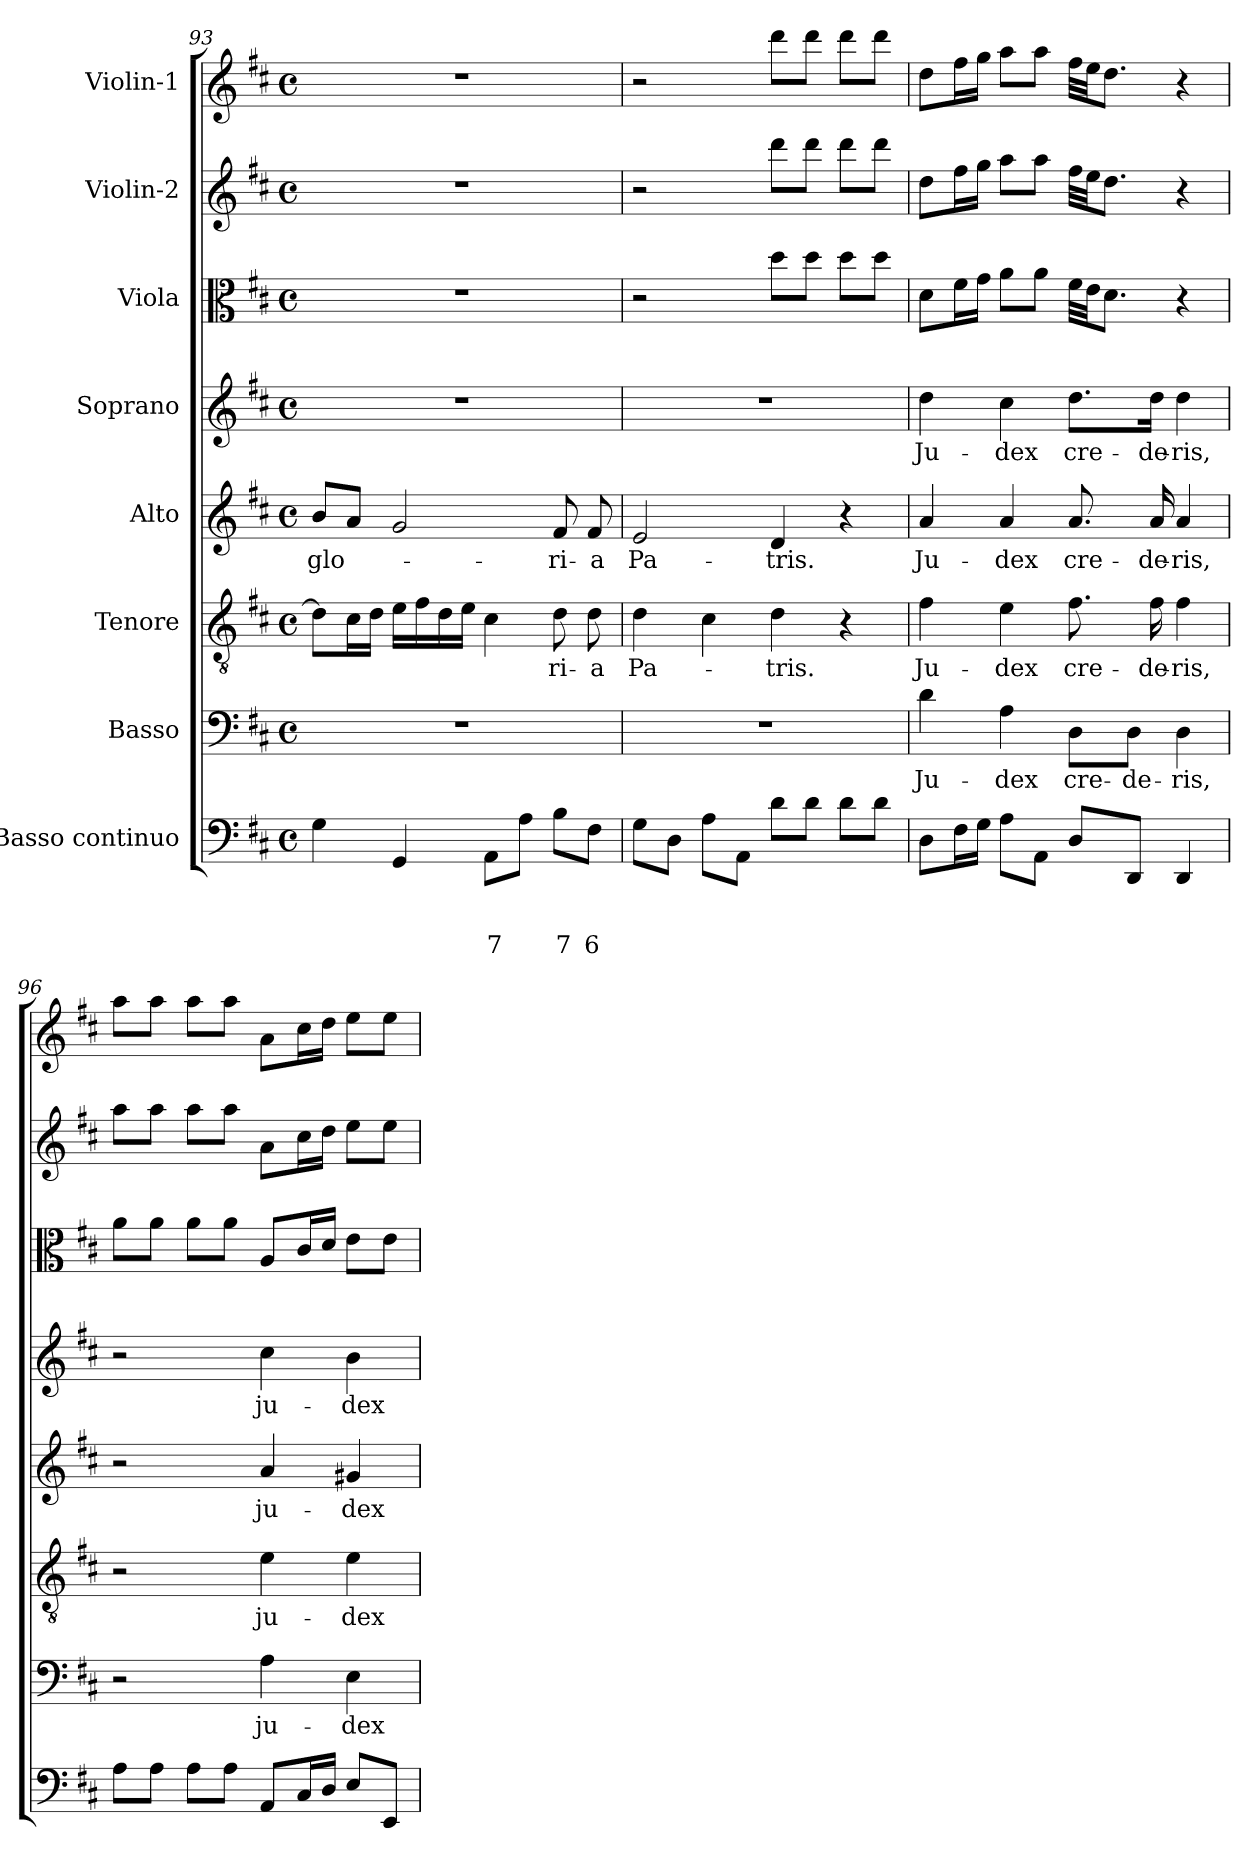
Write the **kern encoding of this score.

**kern	**text	**text	**text	**kern	**text	**kern	**text	**kern	**text	**kern	**text	**kern	**kern	**kern
*part8	*part8	*part8	*part8	*part7	*part7	*part6	*part6	*part5	*part5	*part4	*part4	*part3	*part2	*part1
*staff8	*staff8	*staff8	*staff8	*staff7	*staff7	*staff6	*staff6	*staff5	*staff5	*staff4	*staff4	*staff3	*staff2	*staff1
*I"Basso continuo	*	*	*	*I"Basso	*	*I"Tenore	*	*I"Alto	*	*I"Soprano	*	*I"Viola	*I"Violin-2	*I"Violin-1
!!LO:PB:g=z
*clefF4	*	*	*	*clefF4	*	*clefGv2	*	*clefG2	*	*clefG2	*	*clefC3	*clefG2	*clefG2
*k[f#c#]	*	*	*	*k[f#c#]	*	*k[f#c#]	*	*k[f#c#]	*	*k[f#c#]	*	*k[f#c#]	*k[f#c#]	*k[f#c#]
*D:	*	*	*	*D:	*	*D:	*	*D:	*	*D:	*	*D:	*D:	*D:
*M4/4	*	*	*	*M4/4	*	*M4/4	*	*M4/4	*	*M4/4	*	*M4/4	*M4/4	*M4/4
*met(c)	*	*	*	*met(c)	*	*met(c)	*	*met(c)	*	*met(c)	*	*met(c)	*met(c)	*met(c)
=93	=93	=93	=93	=93	=93	=93	=93	=93	=93	=93	=93	=93	=93	=93
!	!	!	!	!	!	!	!	!	!LO:LY:b	!	!	!	!	!
4G\	.	.	.	1r	.	8d\L]	.	8b/L	glo-	1r	.	1r	1r	1r
.	.	.	.	.	.	16c#\L	.	8a/J	.	.	.	.	.	.
.	.	.	.	.	.	16d\JJ	.	.	.	.	.	.	.	.
4GG/	.	.	.	.	.	16e\LL	.	2g/	.	.	.	.	.	.
.	.	.	.	.	.	16f#\	.	.	.	.	.	.	.	.
.	.	.	.	.	.	16d\	.	.	.	.	.	.	.	.
.	.	.	.	.	.	16e\JJ	.	.	.	.	.	.	.	.
!	!	!	!LO:LY:b	!	!	!	!	!	!	!	!	!	!	!
8AA\L	.	.	7	.	.	4c#\	.	.	.	.	.	.	.	.
8A\J	.	.	.	.	.	.	.	.	.	.	.	.	.	.
!	!	!	!LO:LY:b	!	!	!	!LO:LY:b	!	!LO:LY:b	!	!	!	!	!
8B\L	.	.	7	.	.	8d\	-ri-	8f#/	-ri-	.	.	.	.	.
!	!	!	!LO:LY:b	!	!	!	!LO:LY:b	!	!LO:LY:b	!	!	!	!	!
8F#\J	.	.	6	.	.	8d\	-a	8f#/	-a	.	.	.	.	.
=94	=94	=94	=94	=94	=94	=94	=94	=94	=94	=94	=94	=94	=94	=94
!	!	!	!	!	!	!	!LO:LY:b	!	!LO:LY:b	!	!	!	!	!
8G\L	.	.	.	1r	.	4d\	Pa-	2e/	Pa-	1r	.	2r	2r	2r
8D\J	.	.	.	.	.	.	.	.	.	.	.	.	.	.
8A\L	.	.	.	.	.	4c#\	.	.	.	.	.	.	.	.
8AA\J	.	.	.	.	.	.	.	.	.	.	.	.	.	.
!	!	!	!	!	!	!	!LO:LY:b	!	!LO:LY:b	!	!	!	!	!
8d\L	.	.	.	.	.	4d\	-tris.	4d/	-tris.	.	.	8dd\L	8ddd\L	8ddd\L
8d\J	.	.	.	.	.	.	.	.	.	.	.	8dd\J	8ddd\J	8ddd\J
8d\L	.	.	.	.	.	4r	.	4r	.	.	.	8dd\L	8ddd\L	8ddd\L
8d\J	.	.	.	.	.	.	.	.	.	.	.	8dd\J	8ddd\J	8ddd\J
=95	=95	=95	=95	=95	=95	=95	=95	=95	=95	=95	=95	=95	=95	=95
!	!	!	!	!	!LO:LY:b	!	!LO:LY:b	!	!LO:LY:b	!	!LO:LY:b	!	!	!
8D\L	.	.	.	4d\	Ju-	4f#\	Ju-	4a/	Ju-	4dd\	Ju-	8d\L	8dd\L	8dd\L
16F#\L	.	.	.	.	.	.	.	.	.	.	.	16f#\L	16ff#\L	16ff#\L
16G\JJ	.	.	.	.	.	.	.	.	.	.	.	16g\JJ	16gg\JJ	16gg\JJ
!	!	!	!	!	!LO:LY:b	!	!LO:LY:b	!	!LO:LY:b	!	!LO:LY:b	!	!	!
8A\L	.	.	.	4A\	-dex	4e\	-dex	4a/	-dex	4cc#\	-dex	8a\L	8aa\L	8aa\L
8AA\J	.	.	.	.	.	.	.	.	.	.	.	8a\J	8aa\J	8aa\J
!	!	!	!	!	!LO:LY:b	!	!LO:LY:b	!	!LO:LY:b	!	!LO:LY:b	!	!	!
8D/L	.	.	.	8D\L	cre-	8.f#\	cre-	8.a/	cre-	8.dd\L	cre-	32f#\LLL	32ff#\LLL	32ff#\LLL
.	.	.	.	.	.	.	.	.	.	.	.	32e\JJ	32ee\JJ	32ee\JJ
.	.	.	.	.	.	.	.	.	.	.	.	8.d\J	8.dd\J	8.dd\J
!	!	!	!	!	!LO:LY:b	!	!	!	!	!	!	!	!	!
8DD/J	.	.	.	8D\J	-de-	.	.	.	.	.	.	.	.	.
!	!	!	!	!	!	!	!LO:LY:b	!	!LO:LY:b	!	!LO:LY:b	!	!	!
.	.	.	.	.	.	16f#\	-de-	16a/	-de-	16dd\Jk	-de-	.	.	.
!	!	!	!	!	!LO:LY:b	!	!LO:LY:b	!	!LO:LY:b	!	!LO:LY:b	!	!	!
4DD/	.	.	.	4D\	-ris,	4f#\	-ris,	4a/	-ris,	4dd\	-ris,	4r	4r	4r
=96	=96	=96	=96	=96	=96	=96	=96	=96	=96	=96	=96	=96	=96	=96
8A\L	.	.	.	2r	.	2r	.	2r	.	2r	.	8a\L	8aa\L	8aa\L
8A\J	.	.	.	.	.	.	.	.	.	.	.	8a\J	8aa\J	8aa\J
8A\L	.	.	.	.	.	.	.	.	.	.	.	8a\L	8aa\L	8aa\L
8A\J	.	.	.	.	.	.	.	.	.	.	.	8a\J	8aa\J	8aa\J
!	!	!	!	!	!LO:LY:b	!	!LO:LY:b	!	!LO:LY:b	!	!LO:LY:b	!	!	!
8AA/L	.	.	.	4A\	ju-	4e\	ju-	4a/	ju-	4cc#\	ju-	8A/L	8a\L	8a\L
16C#/L	.	.	.	.	.	.	.	.	.	.	.	16c#/L	16cc#\L	16cc#\L
16D/JJ	.	.	.	.	.	.	.	.	.	.	.	16d/JJ	16dd\JJ	16dd\JJ
!	!	!	!	!	!LO:LY:b	!	!LO:LY:b	!	!LO:LY:b	!	!LO:LY:b	!	!	!
8E/L	.	.	.	4E\	-dex	4e\	-dex	4g#X/	-dex	4b\	-dex	8e\L	8ee\L	8ee\L
8EE/J	.	.	.	.	.	.	.	.	.	.	.	8e\J	8ee\J	8ee\J
=	=	=	=	=	=	=	=	=	=	=	=	=	=	=
*-	*-	*-	*-	*-	*-	*-	*-	*-	*-	*-	*-	*-	*-	*-
